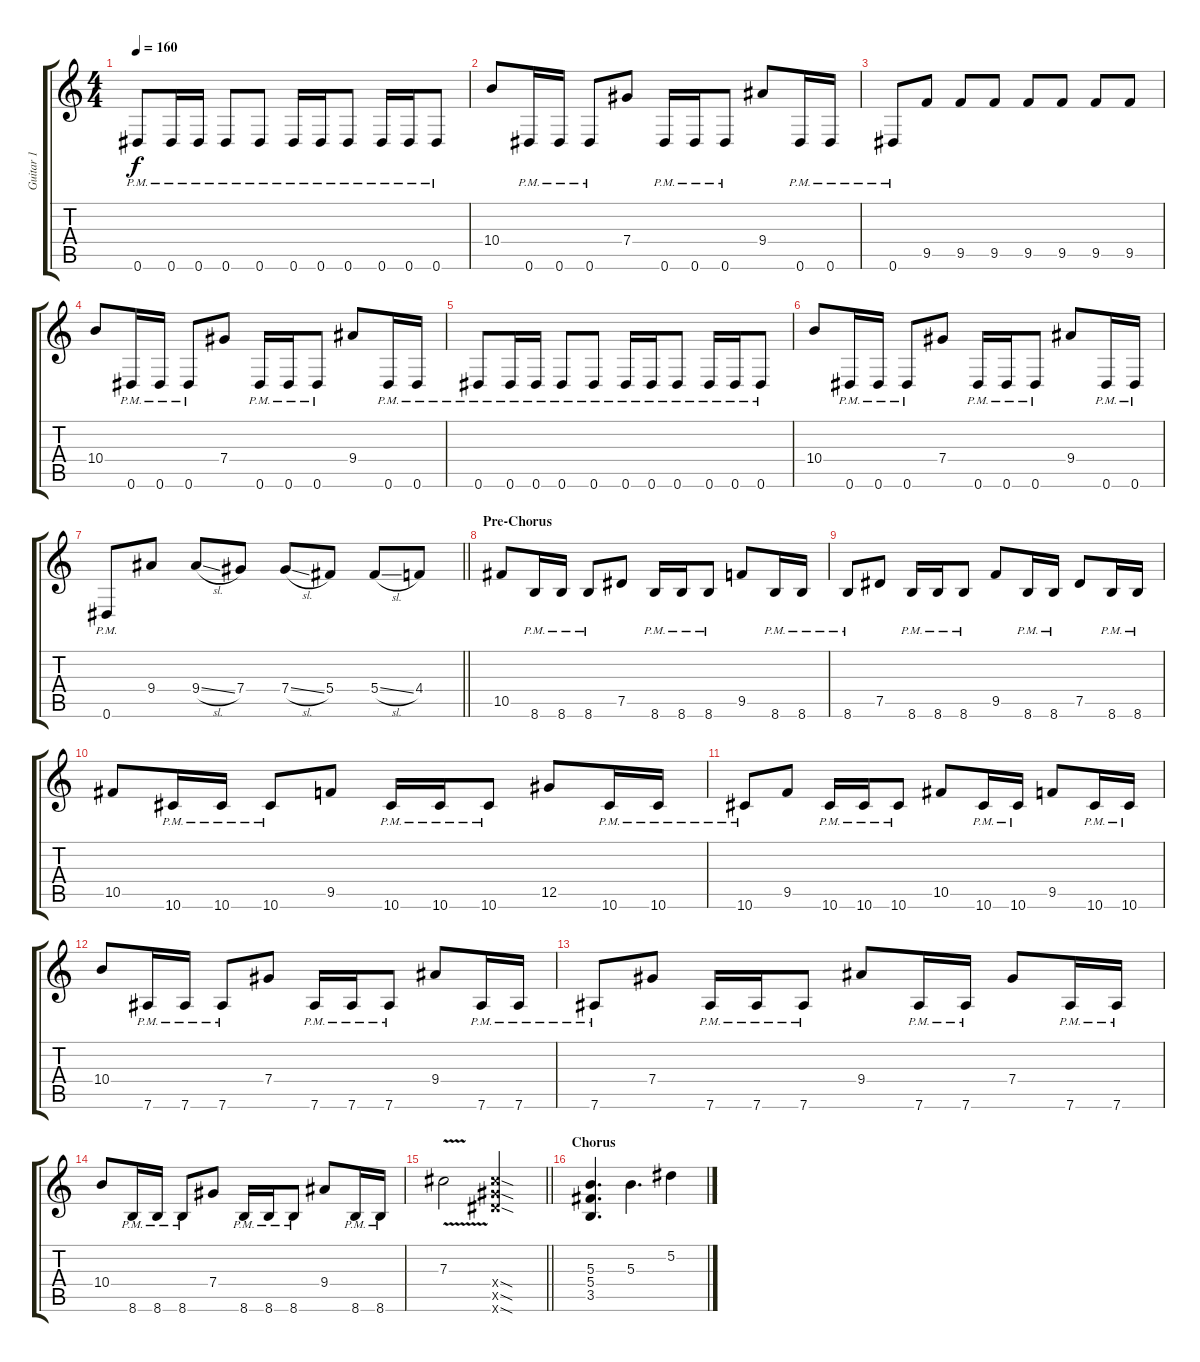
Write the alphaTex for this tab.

\track ("Guitar 1" "Guitar 1") {instrument distortionguitar}
\staff {score tabs}
\tuning (Eb4 Bb3 Gb3 Db3 Ab2 Eb2) {hide}
\ts (4 4)
\tempo 160
\clef g2
\ks c
0.6{pm}.8{dy f} 0.6{pm}.16 0.6{pm}.16 0.6{pm}.8 0.6{pm}.8 0.6{pm}.16 0.6{pm}.16 0.6{pm}.8 0.6{pm}.16 0.6{pm}.16 0.6{pm}.8 |
10.4.8 0.6{pm}.16 0.6{pm}.16 0.6{pm}.8 7.4.8 0.6{pm}.16 0.6{pm}.16 0.6{pm}.8 9.4.8 0.6{pm}.16 0.6{pm}.16 |
0.6{pm}.8 9.5.8 9.5.8 9.5.8 9.5.8 9.5.8 9.5.8 9.5.8 |
10.4.8 0.6{pm}.16 0.6{pm}.16 0.6{pm}.8 7.4.8 0.6{pm}.16 0.6{pm}.16 0.6{pm}.8 9.4.8 0.6{pm}.16 0.6{pm}.16 |
0.6{pm}.8 0.6{pm}.16 0.6{pm}.16 0.6{pm}.8 0.6{pm}.8 0.6{pm}.16 0.6{pm}.16 0.6{pm}.8 0.6{pm}.16 0.6{pm}.16 0.6{pm}.8 |
10.4.8 0.6{pm}.16 0.6{pm}.16 0.6{pm}.8 7.4.8 0.6{pm}.16 0.6{pm}.16 0.6{pm}.8 9.4.8 0.6{pm}.16 0.6{pm}.16 |
\barLineRight lightlight
0.6{pm}.8 9.4.8 9.4{sl}.8 7.4.8 7.4{sl}.8 5.4.8 5.4{sl}.8 4.4.8 |
\section ("" "Pre-Chorus")
10.5.8 8.6{pm}.16 8.6{pm}.16 8.6{pm}.8 7.5.8 8.6{pm}.16 8.6{pm}.16 8.6{pm}.8 9.5.8 8.6{pm}.16 8.6{pm}.16 |
8.6{pm}.8 7.5.8 8.6{pm}.16 8.6{pm}.16 8.6{pm}.8 9.5.8 8.6{pm}.16 8.6{pm}.16 7.5.8 8.6{pm}.16 8.6{pm}.16 |
10.5.8 10.6{pm}.16 10.6{pm}.16 10.6{pm}.8 9.5.8 10.6{pm}.16 10.6{pm}.16 10.6{pm}.8 12.5.8 10.6{pm}.16 10.6{pm}.16 |
10.6{pm}.8 9.5.8 10.6{pm}.16 10.6{pm}.16 10.6{pm}.8 10.5.8 10.6{pm}.16 10.6{pm}.16 9.5.8 10.6{pm}.16 10.6{pm}.16 |
10.4.8 7.6{pm}.16 7.6{pm}.16 7.6{pm}.8 7.4.8 7.6{pm}.16 7.6{pm}.16 7.6{pm}.8 9.4.8 7.6{pm}.16 7.6{pm}.16 |
7.6{pm}.8 7.4.8 7.6{pm}.16 7.6{pm}.16 7.6{pm}.8 9.4.8 7.6{pm}.16 7.6{pm}.16 7.4.8 7.6{pm}.16 7.6{pm}.16 |
10.4.8 8.6{pm}.16 8.6{pm}.16 8.6{pm}.8 7.4.8 8.6{pm}.16 8.6{pm}.16 8.6{pm}.8 9.4.8 8.6{pm}.16 8.6{pm}.16 |
\barLineRight lightlight
7.3{v}.2 (12.4{sod x} 12.5{sod x} 12.6{sod x}).2 |
\section ("" "Chorus")
(5.3 5.4 3.5).4{d} 5.3.4{d} 5.2.4
